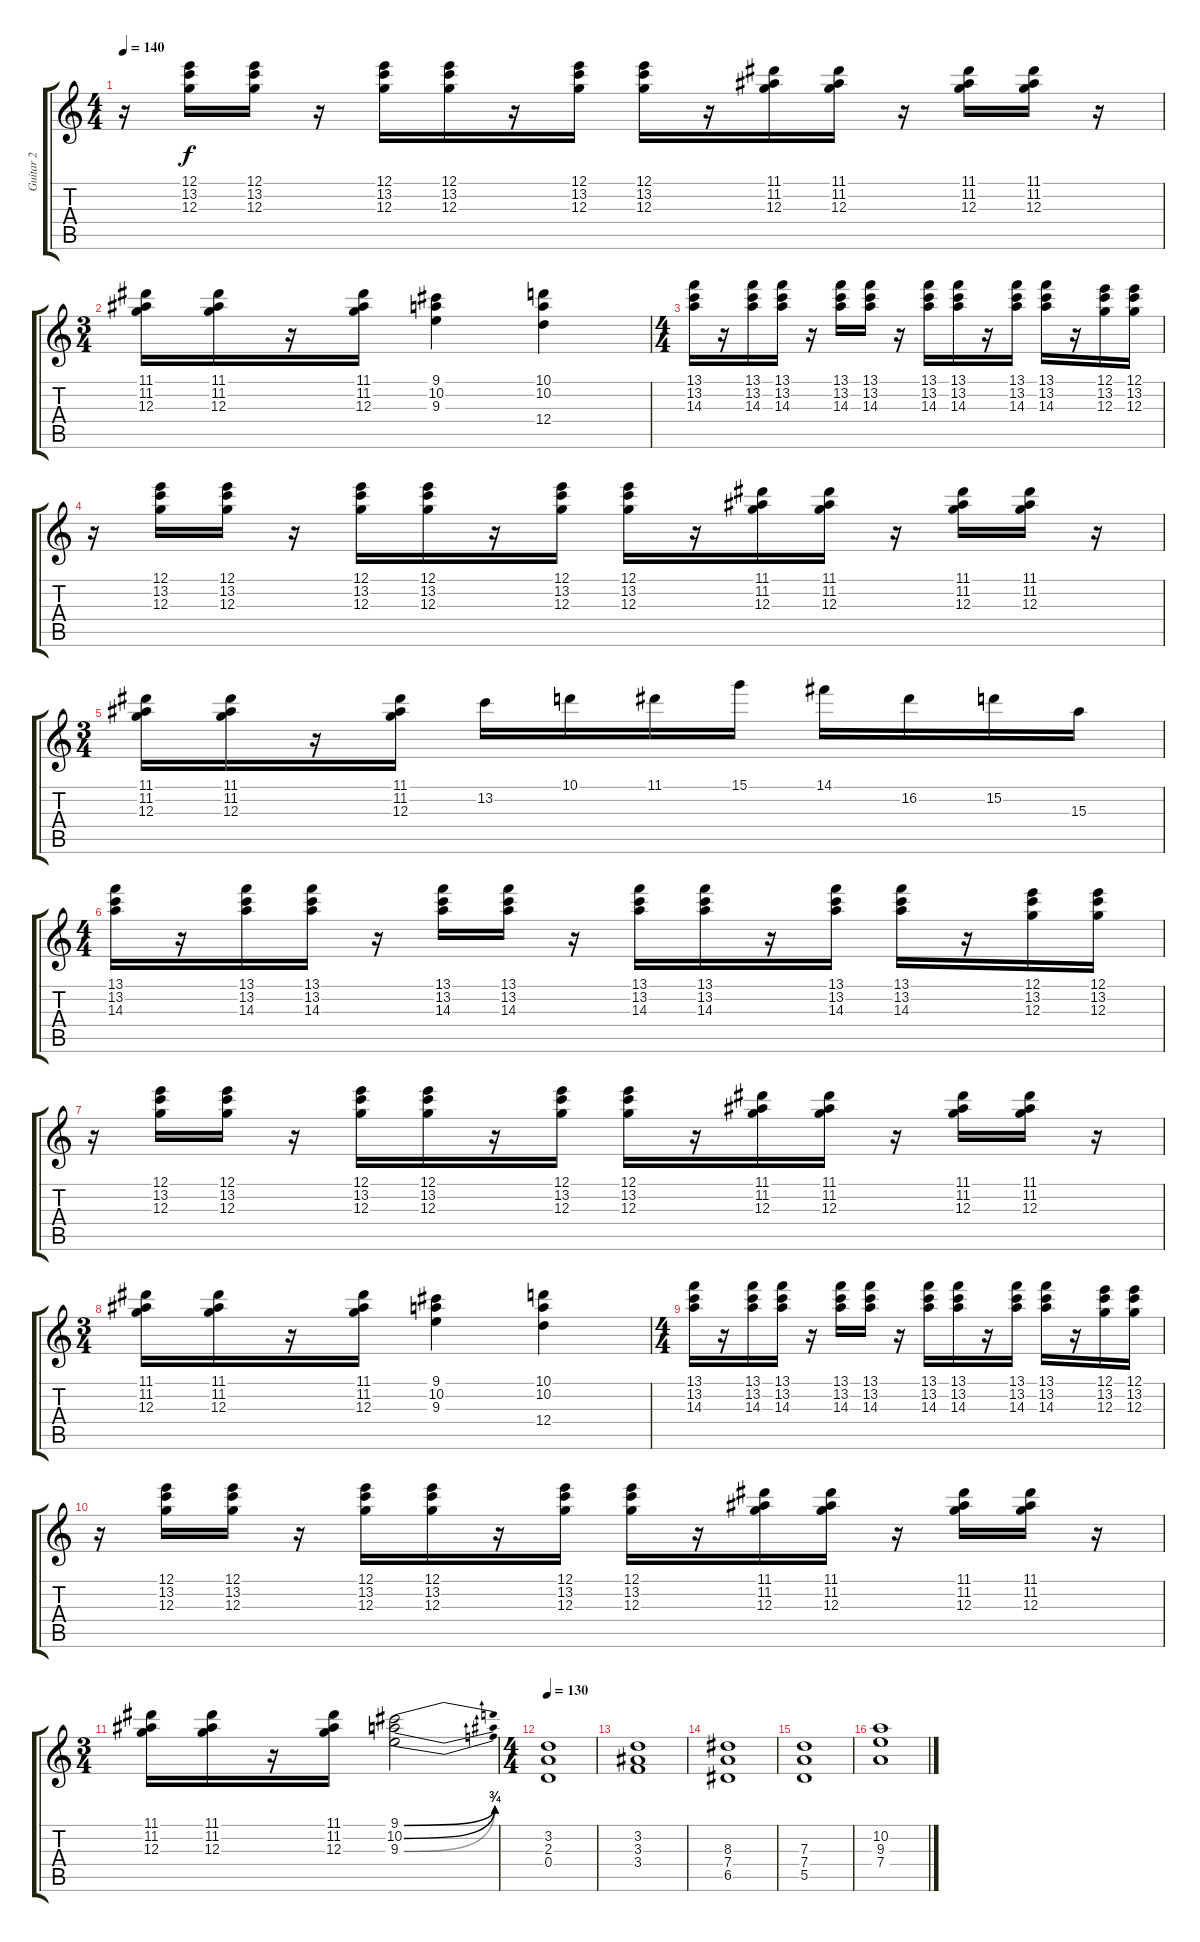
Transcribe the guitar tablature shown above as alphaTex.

\track ("Guitar 2" "Guitar 2") {instrument distortionguitar}
\staff {score tabs}
\tuning (E4 B3 G3 D3 A2 E2) {hide}
\ts (4 4)
\tempo 140
\clef g2
\ks c
r.16{dy f} (12.1 13.2 12.3).16 (12.1 13.2 12.3).16 r.16 (12.1 13.2 12.3).16 (12.1 13.2 12.3).16 r.16 (12.1 13.2 12.3).16 (12.1 13.2 12.3).16 r.16 (11.1 11.2 12.3).16 (11.1 11.2 12.3).16 r.16 (11.1 11.2 12.3).16 (11.1 11.2 12.3).16 r.16 |
\ts (3 4)
(11.1 11.2 12.3).16 (11.1 11.2 12.3).16 r.16 (11.1 11.2 12.3).16 (9.1 10.2 9.3).4 (10.1 10.2 12.4).4 |
\ts (4 4)
(13.1 13.2 14.3).16 r.16 (13.1 13.2 14.3).16 (13.1 13.2 14.3).16 r.16 (13.1 13.2 14.3).16 (13.1 13.2 14.3).16 r.16 (13.1 13.2 14.3).16 (13.1 13.2 14.3).16 r.16 (13.1 13.2 14.3).16 (13.1 13.2 14.3).16 r.16 (12.1 13.2 12.3).16 (12.1 13.2 12.3).16 |
r.16 (12.1 13.2 12.3).16 (12.1 13.2 12.3).16 r.16 (12.1 13.2 12.3).16 (12.1 13.2 12.3).16 r.16 (12.1 13.2 12.3).16 (12.1 13.2 12.3).16 r.16 (11.1 11.2 12.3).16 (11.1 11.2 12.3).16 r.16 (11.1 11.2 12.3).16 (11.1 11.2 12.3).16 r.16 |
\ts (3 4)
(11.1 11.2 12.3).16 (11.1 11.2 12.3).16 r.16 (11.1 11.2 12.3).16 13.2.16 10.1.16 11.1.16 15.1.16 14.1.16 16.2.16 15.2.16 15.3.16 |
\ts (4 4)
(13.1 13.2 14.3).16 r.16 (13.1 13.2 14.3).16 (13.1 13.2 14.3).16 r.16 (13.1 13.2 14.3).16 (13.1 13.2 14.3).16 r.16 (13.1 13.2 14.3).16 (13.1 13.2 14.3).16 r.16 (13.1 13.2 14.3).16 (13.1 13.2 14.3).16 r.16 (12.1 13.2 12.3).16 (12.1 13.2 12.3).16 |
r.16 (12.1 13.2 12.3).16 (12.1 13.2 12.3).16 r.16 (12.1 13.2 12.3).16 (12.1 13.2 12.3).16 r.16 (12.1 13.2 12.3).16 (12.1 13.2 12.3).16 r.16 (11.1 11.2 12.3).16 (11.1 11.2 12.3).16 r.16 (11.1 11.2 12.3).16 (11.1 11.2 12.3).16 r.16 |
\ts (3 4)
(11.1 11.2 12.3).16 (11.1 11.2 12.3).16 r.16 (11.1 11.2 12.3).16 (9.1 10.2 9.3).4 (10.1 10.2 12.4).4 |
\ts (4 4)
(13.1 13.2 14.3).16 r.16 (13.1 13.2 14.3).16 (13.1 13.2 14.3).16 r.16 (13.1 13.2 14.3).16 (13.1 13.2 14.3).16 r.16 (13.1 13.2 14.3).16 (13.1 13.2 14.3).16 r.16 (13.1 13.2 14.3).16 (13.1 13.2 14.3).16 r.16 (12.1 13.2 12.3).16 (12.1 13.2 12.3).16 |
r.16 (12.1 13.2 12.3).16 (12.1 13.2 12.3).16 r.16 (12.1 13.2 12.3).16 (12.1 13.2 12.3).16 r.16 (12.1 13.2 12.3).16 (12.1 13.2 12.3).16 r.16 (11.1 11.2 12.3).16 (11.1 11.2 12.3).16 r.16 (11.1 11.2 12.3).16 (11.1 11.2 12.3).16 r.16 |
\ts (3 4)
(11.1 11.2 12.3).16 (11.1 11.2 12.3).16 r.16 (11.1 11.2 12.3).16 (9.1{be (bend 0 0 60 3)} 10.2{be (bend 0 0 60 3)} 9.3{be (bend 0 0 60 3)}).2 |
\ts (4 4)
\tempo 130
(3.2 2.3 0.4).1{instrument distortionguitar} |
(3.2 3.3 3.4).1 |
(8.3 7.4 6.5).1 |
(7.3 7.4 5.5).1 |
(10.2 9.3 7.4).1
